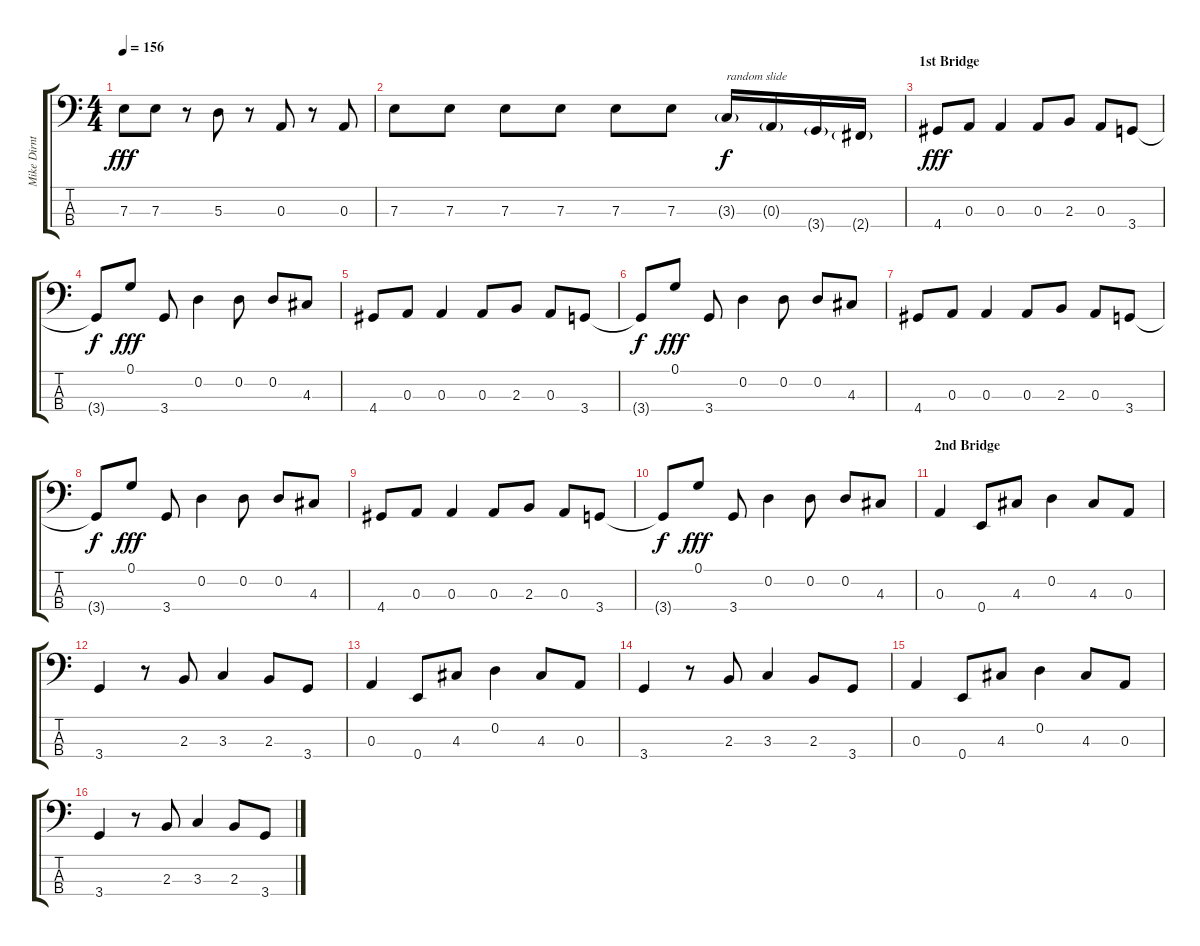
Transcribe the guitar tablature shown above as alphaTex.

\track ("Mike Dirnt (Bass)" "Mike Dirnt") {instrument electricbasspick}
\staff {score tabs}
\tuning (G2 D2 A1 E1) {hide}
\ts (4 4)
\tempo 156
\clef f4
\ks c
7.3.8{dy fff} 7.3.8 r.8 5.3.8 r.8 0.3.8 r.8 0.3.8 |
7.3.8 7.3.8 7.3.8 7.3.8 7.3.8 7.3.8 3.3{g}.16{txt "random slide" dy f} 0.3{g}.16 3.4{g}.16 2.4{g}.16 |
\section ("" "1st Bridge")
4.4.8{dy fff} 0.3.8 0.3.4 0.3.8 2.3.8 0.3.8 3.4.8 |
3.4{t}.8{dy f} 0.1.8{dy fff} 3.4.8 0.2.4 0.2.8 0.2.8 4.3.8 |
4.4.8 0.3.8 0.3.4 0.3.8 2.3.8 0.3.8 3.4.8 |
3.4{t}.8{dy f} 0.1.8{dy fff} 3.4.8 0.2.4 0.2.8 0.2.8 4.3.8 |
4.4.8 0.3.8 0.3.4 0.3.8 2.3.8 0.3.8 3.4.8 |
3.4{t}.8{dy f} 0.1.8{dy fff} 3.4.8 0.2.4 0.2.8 0.2.8 4.3.8 |
4.4.8 0.3.8 0.3.4 0.3.8 2.3.8 0.3.8 3.4.8 |
3.4{t}.8{dy f} 0.1.8{dy fff} 3.4.8 0.2.4 0.2.8 0.2.8 4.3.8 |
\section ("" "2nd Bridge")
0.3.4 0.4.8 4.3.8 0.2.4 4.3.8 0.3.8 |
3.4.4 r.8 2.3.8 3.3.4 2.3.8 3.4.8 |
0.3.4 0.4.8 4.3.8 0.2.4 4.3.8 0.3.8 |
3.4.4 r.8 2.3.8 3.3.4 2.3.8 3.4.8 |
0.3.4 0.4.8 4.3.8 0.2.4 4.3.8 0.3.8 |
3.4.4 r.8 2.3.8 3.3.4 2.3.8 3.4.8
